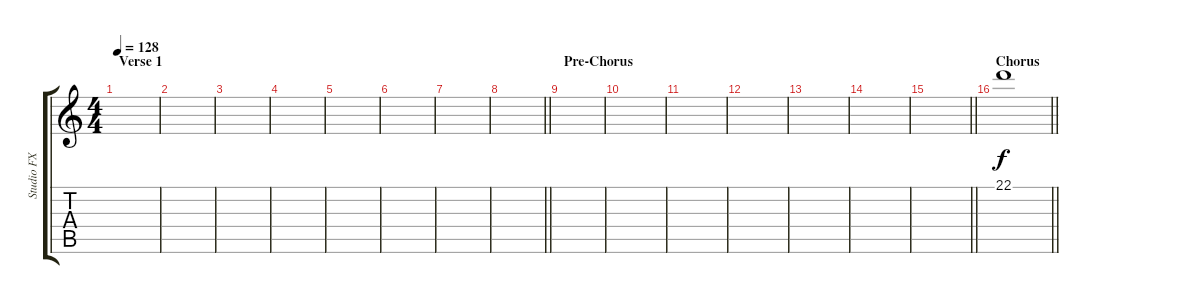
\track ("Studio FX" "Studio FX") {instrument stringensemble1}
\staff {score tabs}
\tuning (E4 B3 G3 D3 A2 D2) {hide}
\ts (4 4)
\section ("" "Verse 1")
\tempo 128
\clef g2
\ks c
|
|
|
|
|
|
|
\barLineRight lightlight
|
\section ("" "Pre-Chorus")
|
|
|
|
|
|
\barLineRight lightlight
|
\section ("" "Chorus")
\barLineRight lightlight
22.1.1
